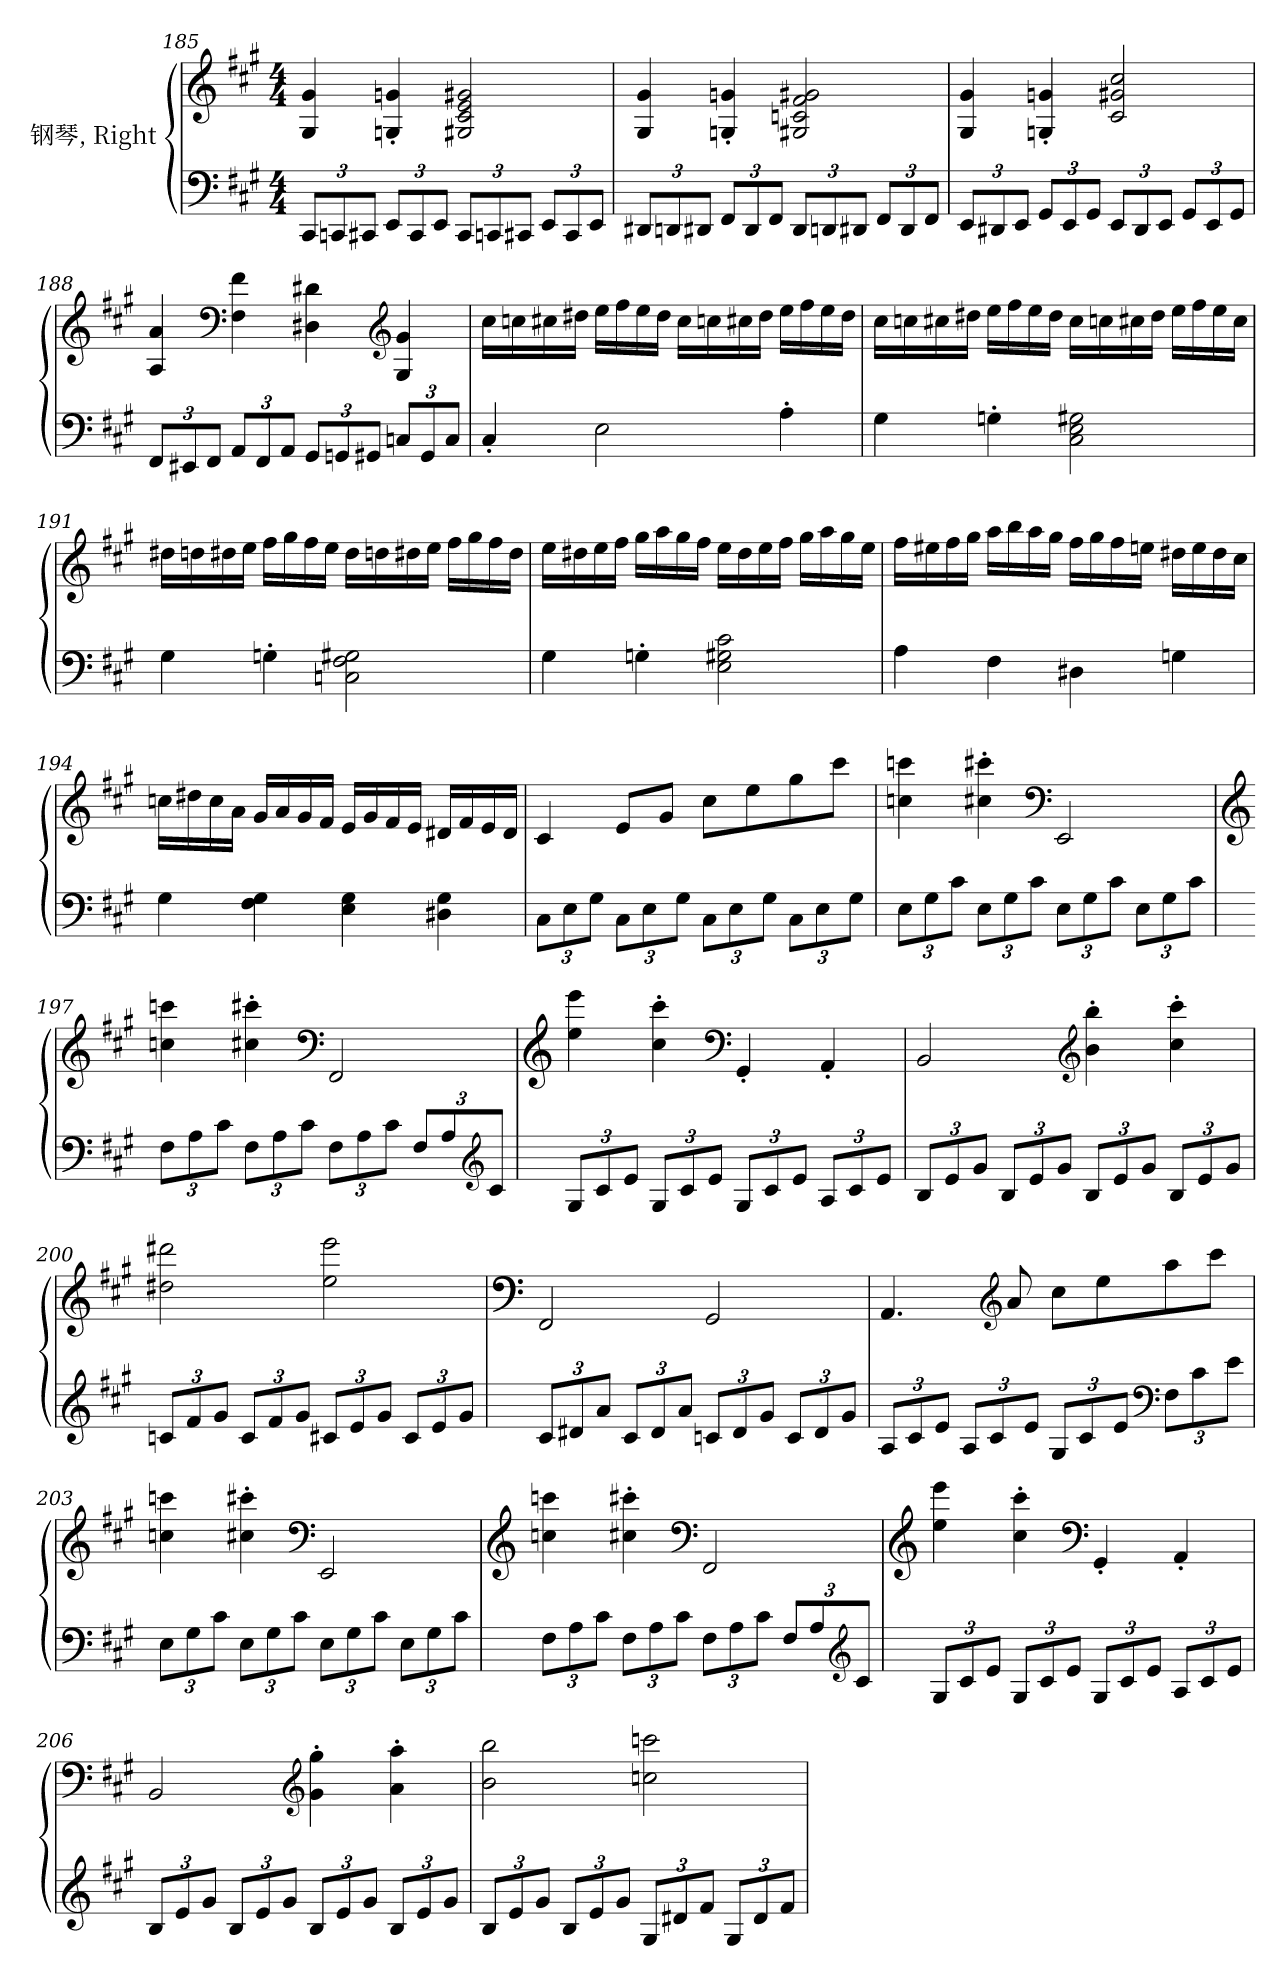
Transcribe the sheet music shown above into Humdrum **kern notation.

**kern	**kern
*part1	*part1
*staff2	*staff1
*I"钢琴, Right	*
*clefF4	*clefG2
*k[f#c#g#]	*k[f#c#g#]
*M4/4	*M4/4
*Xbrackettup	*
=185	=185
12CC#/L	4G#/ 4g#/
12CCn/	.
12CC#X/J	.
12EE/L	4Gn/' 4gn/'
12CC#/	.
12EE/J	.
12CC#/L	2G#X/ 2c#/ 2e/ 2g#X/
12CCn/	.
12CC#X/J	.
12EE/L	.
12CC#/	.
12EE/J	.
!!LO:LB:g=z
=186	=186
*	*MM138
12DD#X/L	4G#/ 4g#/
12DDn/	.
12DD#X/J	.
12FF#/L	4Gn/' 4gn/'
12DD#/	.
12FF#/J	.
*	*MM133
12DD#/L	2G#X/ 2cn/ 2f#/ 2g#X/
12DDn/	.
12DD#X/J	.
12FF#/L	.
12DD#/	.
12FF#/J	.
=187	=187
12EE/L	4G#/ 4g#/
12DD#X/	.
12EE/J	.
12GG#/L	4Gn/' 4gn/'
12EE/	.
12GG#/J	.
12EE/L	2c#/ 2g#X/ 2cc#/
12DD#/	.
12EE/J	.
12GG#/L	.
12EE/	.
12GG#/J	.
!!LO:LB:g=z
=188	=188
12FF#/L	4A/ 4a/
12EE#X/	.
12FF#/J	.
*	*clefF4
12AA/L	4F#\ 4f#\
12FF#/	.
12AA/J	.
*	*MM123
12GG#/L	4D#X\ 4d#X\
12GGn/	.
12GG#X/J	.
*	*clefG2
12Cn/L	4G#/ 4g#/
12GG#/	.
12C/J	.
=189	=189
4C#'/	16cc#\LL
.	16ccn\
.	16cc#X\
.	16dd#X\JJ
2E\	16ee\LL
.	16ff#\
*	*MM127
.	16ee\
.	16dd#\JJ
.	16cc#\LL
.	16ccn\
*	*MM133
.	16cc#X\
.	16dd#\JJ
4A'\	16ee\LL
.	16ff#\
.	16ee\
.	16dd#\JJ
!!LO:LB:g=z
=190	=190
4G#\	16cc#\LL
.	16ccn\
.	16cc#X\
.	16dd#X\JJ
4Gn'\	16ee\LL
.	16ff#\
.	16ee\
*	*MM114
.	16dd#\JJ
*	*MM108
2C#\ 2E\ 2G#X\	16cc#\LL
.	16ccn\
.	16cc#X\
.	16dd#\JJ
.	16ee\LL
.	16ff#\
.	16ee\
.	16cc#\JJ
=191	=191
*	*MM135
4G#\	16dd#X\LL
.	16ddn\
.	16dd#X\
.	16ee\JJ
4Gn'\	16ff#\LL
.	16gg#\
.	16ff#\
*	*MM110
.	16ee\JJ
*	*MM137
2Cn\ 2F#\ 2G#X\	16dd#\LL
.	16ddn\
.	16dd#X\
.	16ee\JJ
.	16ff#\LL
*	*MM144
.	16gg#\
.	16ff#\
.	16dd#\JJ
!!LO:PB:g=z
=192	=192
4G#\	16ee\LL
.	16dd#X\
.	16ee\
.	16ff#\JJ
4Gn'\	16gg#\LL
.	16aa\
.	16gg#\
.	16ff#\JJ
2E\ 2G#X\ 2c#\	16ee\LL
*	*MM139
.	16dd#\
.	16ee\
.	16ff#\JJ
.	16gg#\LL
*	*MM147
.	16aa\
.	16gg#\
.	16ee\JJ
=193	=193
4A\	16ff#\LL
.	16ee#X\
.	16ff#\
.	16gg#\JJ
*	*MM144
4F#\	16aa\LL
.	16bb\
.	16aa\
*	*MM138
.	16gg#\JJ
4D#X\	16ff#\LL
.	16gg#\
.	16ff#\
.	16een\JJ
4Gn\	16dd#X\LL
.	16ee\
.	16dd#\
.	16cc#\JJ
!!LO:LB:g=z
=194	=194
4G#\	16ccn\LL
.	16dd#X\
.	16cc\
.	16a\JJ
4F#\ 4G#\	16g#/LL
.	16a/
*	*MM123
.	16g#/
.	16f#/JJ
4E\ 4G#\	16e/LL
.	16g#/
*	*MM117
.	16f#/
.	16e/JJ
4D#X\ 4G#\	16d#X/LL
.	16f#/
.	16e/
.	16d#/JJ
=195	=195
12C#\L	4c#/
12E\	.
12G#\J	.
12C#\L	8e/L
12E\	.
*	*MM136
.	8g#/J
12G#\J	.
12C#\L	8cc#\L
12E\	.
.	8ee\
12G#\J	.
12C#\L	8gg#\
12E\	.
.	8ccc#\J
12G#\J	.
=196	=196
12E\L	4ccn\ 4cccn\
12G#\	.
12c#\J	.
12E\L	4cc#X\' 4ccc#X\'
12G#\	.
12c#\J	.
*	*clefF4
12E\L	2EE/
12G#\	.
12c#\J	.
12E\L	.
12G#\	.
12c#\J	.
!!LO:LB:g=z
=197	=197
*	*clefG2
12F#\L	4ccn\ 4cccn\
12A\	.
12c#\J	.
12F#\L	4cc#X\' 4ccc#X\'
12A\	.
12c#\J	.
*	*clefF4
12F#\L	2FF#/
12A\	.
12c#\J	.
12F#/L	.
12A/	.
*clefG2	*
12c#/J	.
=198	=198
*	*clefG2
12G#/L	4ee\ 4eee\
12c#/	.
12e/J	.
12G#/L	4cc#\' 4ccc#\'
12c#/	.
12e/J	.
*	*clefF4
12G#/L	4GG#'/
12c#/	.
12e/J	.
12A/L	4AA'/
12c#/	.
12e/J	.
=199	=199
12B/L	2BB/
12e/	.
12g#/J	.
12B/L	.
12e/	.
12g#/J	.
*	*clefG2
12B/L	4b\' 4bb\'
12e/	.
12g#/J	.
12B/L	4cc#\' 4ccc#\'
12e/	.
12g#/J	.
!!LO:LB:g=z
=200	=200
12cn/L	2dd#X\ 2ddd#X\
12f#/	.
12g#/J	.
12c/L	.
12f#/	.
12g#/J	.
12c#X/L	2ee\ 2eee\
12e/	.
12g#/J	.
12c#/L	.
12e/	.
12g#/J	.
=201	=201
*	*clefF4
12c#/L	2FF#/
12d#X/	.
12a/J	.
12c#/L	.
12d#/	.
12a/J	.
12cn/L	2GG#/
12d#/	.
12g#/J	.
12c/L	.
12d#/	.
12g#/J	.
!!LO:LB:g=z
=202	=202
12A/L	4.AA/
12c#/	.
12e/J	.
12A/L	.
12c#/	.
*	*clefG2
.	8a/
12e/J	.
12G#/L	8cc#\L
12c#/	.
.	8ee\
12e/J	.
*clefF4	*
12F#\L	8aa\
12c#\	.
.	8ccc#\J
12e\J	.
=203	=203
12E\L	4ccn\ 4cccn\
12G#\	.
12c#\J	.
12E\L	4cc#X\' 4ccc#X\'
12G#\	.
12c#\J	.
*	*clefF4
12E\L	2EE/
12G#\	.
12c#\J	.
12E\L	.
12G#\	.
12c#\J	.
!!LO:LB:g=z
=204	=204
*	*clefG2
12F#\L	4ccn\ 4cccn\
12A\	.
12c#\J	.
12F#\L	4cc#X\' 4ccc#X\'
12A\	.
12c#\J	.
*	*clefF4
12F#\L	2FF#/
12A\	.
12c#\J	.
12F#/L	.
12A/	.
*clefG2	*
12c#/J	.
=205	=205
*	*clefG2
12G#/L	4ee\ 4eee\
12c#/	.
12e/J	.
12G#/L	4cc#\' 4ccc#\'
12c#/	.
12e/J	.
*	*clefF4
12G#/L	4GG#'/
12c#/	.
12e/J	.
12A/L	4AA'/
12c#/	.
12e/J	.
=206	=206
12B/L	2BB/
12e/	.
12g#/J	.
12B/L	.
12e/	.
12g#/J	.
*	*clefG2
12B/L	4g#\' 4gg#\'
12e/	.
12g#/J	.
12B/L	4a\' 4aa\'
12e/	.
12g#/J	.
!!LO:PB:g=z
=207	=207
12B/L	2b\ 2bb\
12e/	.
12g#/J	.
12B/L	.
12e/	.
12g#/J	.
12G#/L	2ccn\ 2cccn\
12d#X/	.
12f#/J	.
12G#/L	.
12d#/	.
12f#/J	.
=	=
*-	*-
